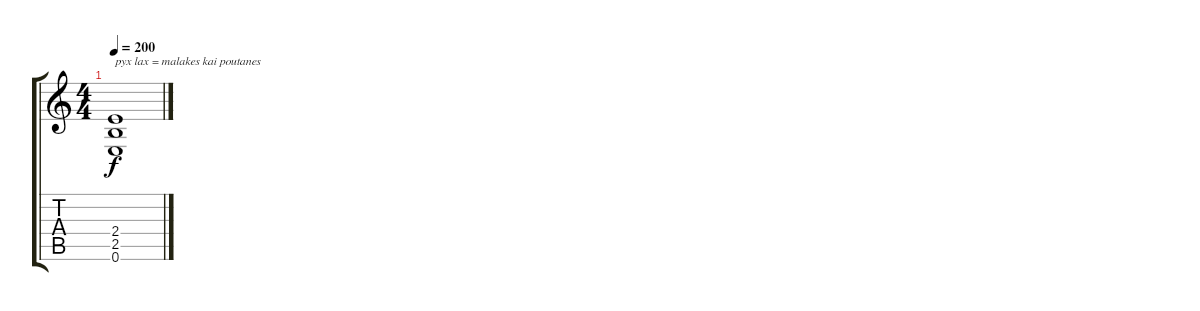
\track "" {instrument acousticguitarnylon}
\staff {score tabs}
\tuning (E4 B3 G3 D3 A2 E2) {hide}
\ts (4 4)
\tempo 200
\clef g2
\ks c
(2.4 2.5 0.6).1{txt "pyx lax = malakes kai poutanes" dy f volume 16 instrument orchestrahit}
